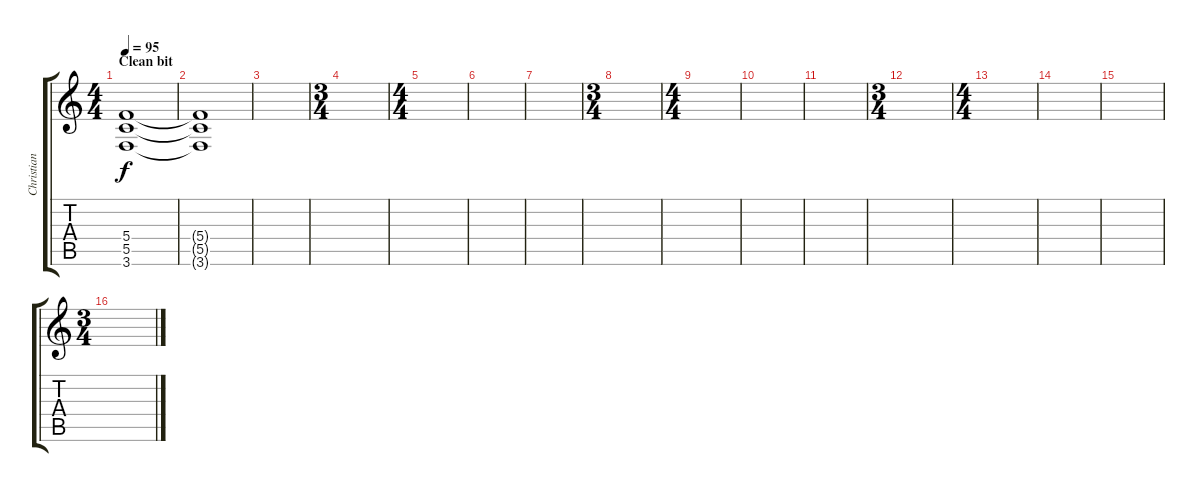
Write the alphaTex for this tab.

\track ("Christian (Dist)" "Christian ") {instrument distortionguitar}
\staff {score tabs}
\tuning (D4 A3 F3 C3 G2 D2) {hide}
\ts (4 4)
\section ("" "Clean bit")
\tempo 95
\clef g2
\ks c
(5.4 5.5 3.6).1{dy f} |
(5.4{t} 5.5{t} 3.6{t}).1 |
|
\ts (3 4)
|
\ts (4 4)
|
|
|
\ts (3 4)
|
\ts (4 4)
|
|
|
\ts (3 4)
|
\ts (4 4)
|
|
|
\ts (3 4)
